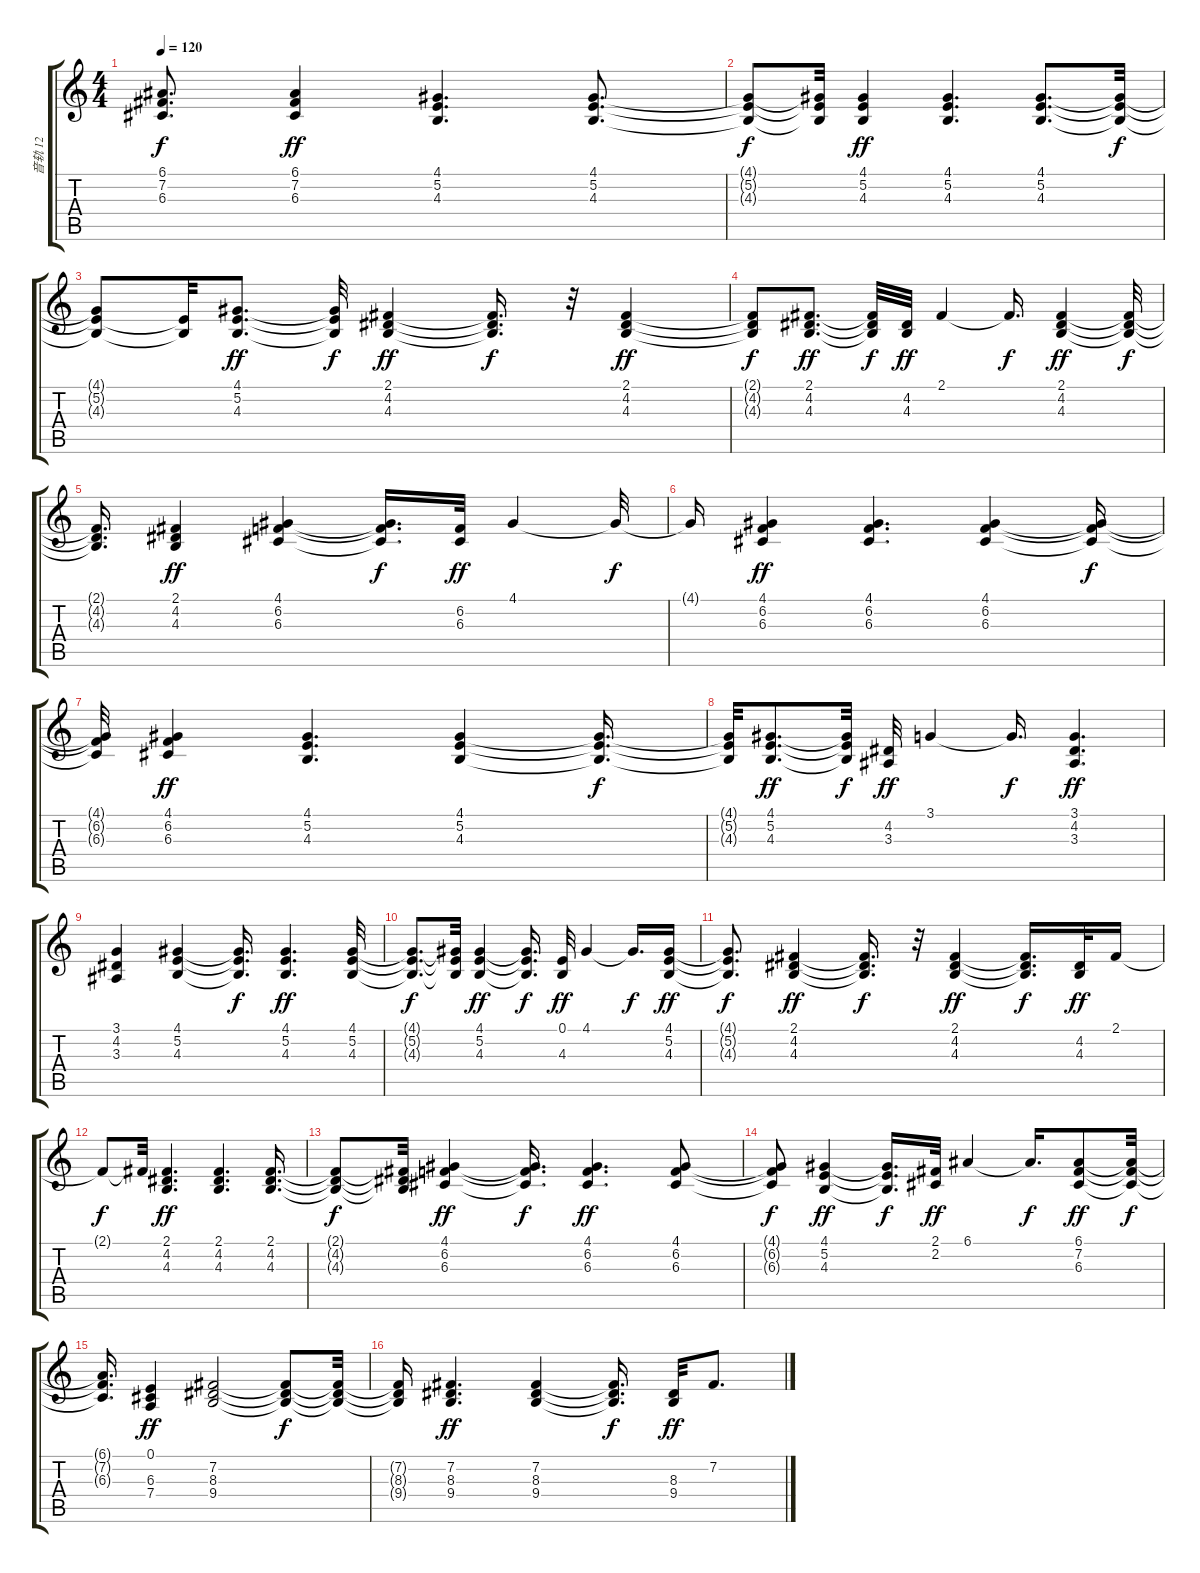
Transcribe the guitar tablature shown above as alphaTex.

\track ("音轨 12" "音轨 12") {instrument fx5brightness}
\staff {score tabs}
\tuning (E4 B3 G3 D3 A2 E2) {hide}
\ts (4 4)
\tempo 120
\clef g2
\ks c
(6.1{t} 7.2{t} 6.3{t}).8{d dy f} (6.1 7.2 6.3).4{dy ff} (4.1 5.2 4.3).4{d} (4.1 5.2 4.3).8{d} |
(4.1{t} 5.2{t} 4.3{t}).8{dy f} (4.1{t} 5.2{t} 4.3{t}).32 (4.1 5.2 4.3).4{dy ff} (4.1 5.2 4.3).4{d} (4.1 5.2 4.3).8{d} (4.1{t} 5.2{t} 4.3{t}).32{dy f} |
(4.1{t} 5.2{t} 4.3{t}).8 (5.2{t} 4.3{t}).32 (4.1 5.2 4.3).8{d dy ff} (4.1{t} 5.2{t} 4.3{t}).32{dy f} (2.1 4.2 4.3).4{dy ff} (2.1{t} 4.2{t} 4.3{t}).16{d dy f} r.32 (2.1 4.2 4.3).4{dy ff} |
(2.1{t} 4.2{t} 4.3{t}).8{dy f} (2.1 4.2 4.3).8{d dy ff} (2.1{t} 4.2{t} 4.3{t}).32{dy f} (4.2 4.3).32{dy ff} 2.1.4 2.1{t}.16{d dy f} (2.1 4.2 4.3).4{dy ff} (2.1{t} 4.2{t} 4.3{t}).32{dy f} |
(2.1{t} 4.2{t} 4.3{t}).16{d} (2.1 4.2 4.3).4{dy ff} (4.1 6.2 6.3).4 (4.1{t} 6.2{t} 6.3{t}).16{d dy f} (6.2 6.3).32{dy ff} 4.1.4 4.1{t}.32{dy f} |
4.1{t}.16 (4.1 6.2 6.3).4{dy ff} (4.1 6.2 6.3).4{d} (4.1 6.2 6.3).4 (4.1{t} 6.2{t} 6.3{t}).16{dy f} |
(4.1{t} 6.2{t} 6.3{t}).32 (4.1 6.2 6.3).4{dy ff} (4.1 5.2 4.3).4{d} (4.1 5.2 4.3).4 (4.1{t} 5.2{t} 4.3{t}).16{d dy f} |
(4.1{t} 5.2{t} 4.3{t}).32 (4.1 5.2 4.3).8{d dy ff} (4.1{t} 5.2{t} 4.3{t}).32{dy f} (4.2 3.3).32{dy ff} 3.1.4 3.1{t}.16{d dy f} (3.1 4.2 3.3).4{d dy ff} |
(3.1 4.2 3.3).4 (4.1 5.2 4.3).4 (4.1{t} 5.2{t} 4.3{t}).16{d dy f} (4.1 5.2 4.3).4{d dy ff} (4.1 5.2 4.3).32 |
(4.1{t} 5.2{t} 4.3{t}).8{d dy f} (4.1{t} 5.2{t} 4.3{t}).32 (4.1 5.2 4.3).4{dy ff} (4.1{t} 5.2{t} 4.3{t}).16{d dy f} (0.1 4.3).32{dy ff} 4.1.4 4.1{t}.16{d dy f} (4.1 5.2 4.3).16{dy ff} |
(4.1{t} 5.2{t} 4.3{t}).8{d dy f} (2.1 4.2 4.3).4{dy ff} (2.1{t} 4.2{t} 4.3{t}).16{d dy f} r.32 (2.1 4.2 4.3).4{dy ff} (2.1{t} 4.2{t} 4.3{t}).16{d dy f} (4.2 4.3).32{dy ff} 2.1.16 |
2.1{t}.8{dy f} 2.1{t}.32 (2.1 4.2 4.3).4{d dy ff} (2.1 4.2 4.3).4{d} (2.1 4.2 4.3).16{d} |
(2.1{t} 4.2{t} 4.3{t}).8{dy f} (2.1{t} 4.2{t} 4.3{t}).32 (4.1 6.2 6.3).4{dy ff} (4.1{t} 6.2{t} 6.3{t}).16{d dy f} (4.1 6.2 6.3).4{d dy ff} (4.1 6.2 6.3).8 |
(4.1{t} 6.2{t} 6.3{t}).8{dy f} (4.1 5.2 4.3).4{dy ff} (4.1{t} 5.2{t} 4.3{t}).16{d dy f} (2.1 2.2).32{dy ff} 6.1.4 6.1{t}.16{d dy f} (6.1 7.2 6.3).8{dy ff} (6.1{t} 7.2{t} 6.3{t}).32{dy f} |
(6.1{t} 7.2{t} 6.3{t}).16{d} (0.1 6.3 7.4).4{dy ff} (7.2 8.3 9.4).2 (7.2{t} 8.3{t} 9.4{t}).8{dy f} (7.2{t} 8.3{t} 9.4{t}).32 |
(7.2{t} 8.3{t} 9.4{t}).16 (7.2 8.3 9.4).4{d dy ff} (7.2 8.3 9.4).4 (7.2{t} 8.3{t} 9.4{t}).16{d dy f} (8.3 9.4).32{dy ff} 7.2.8{d}
